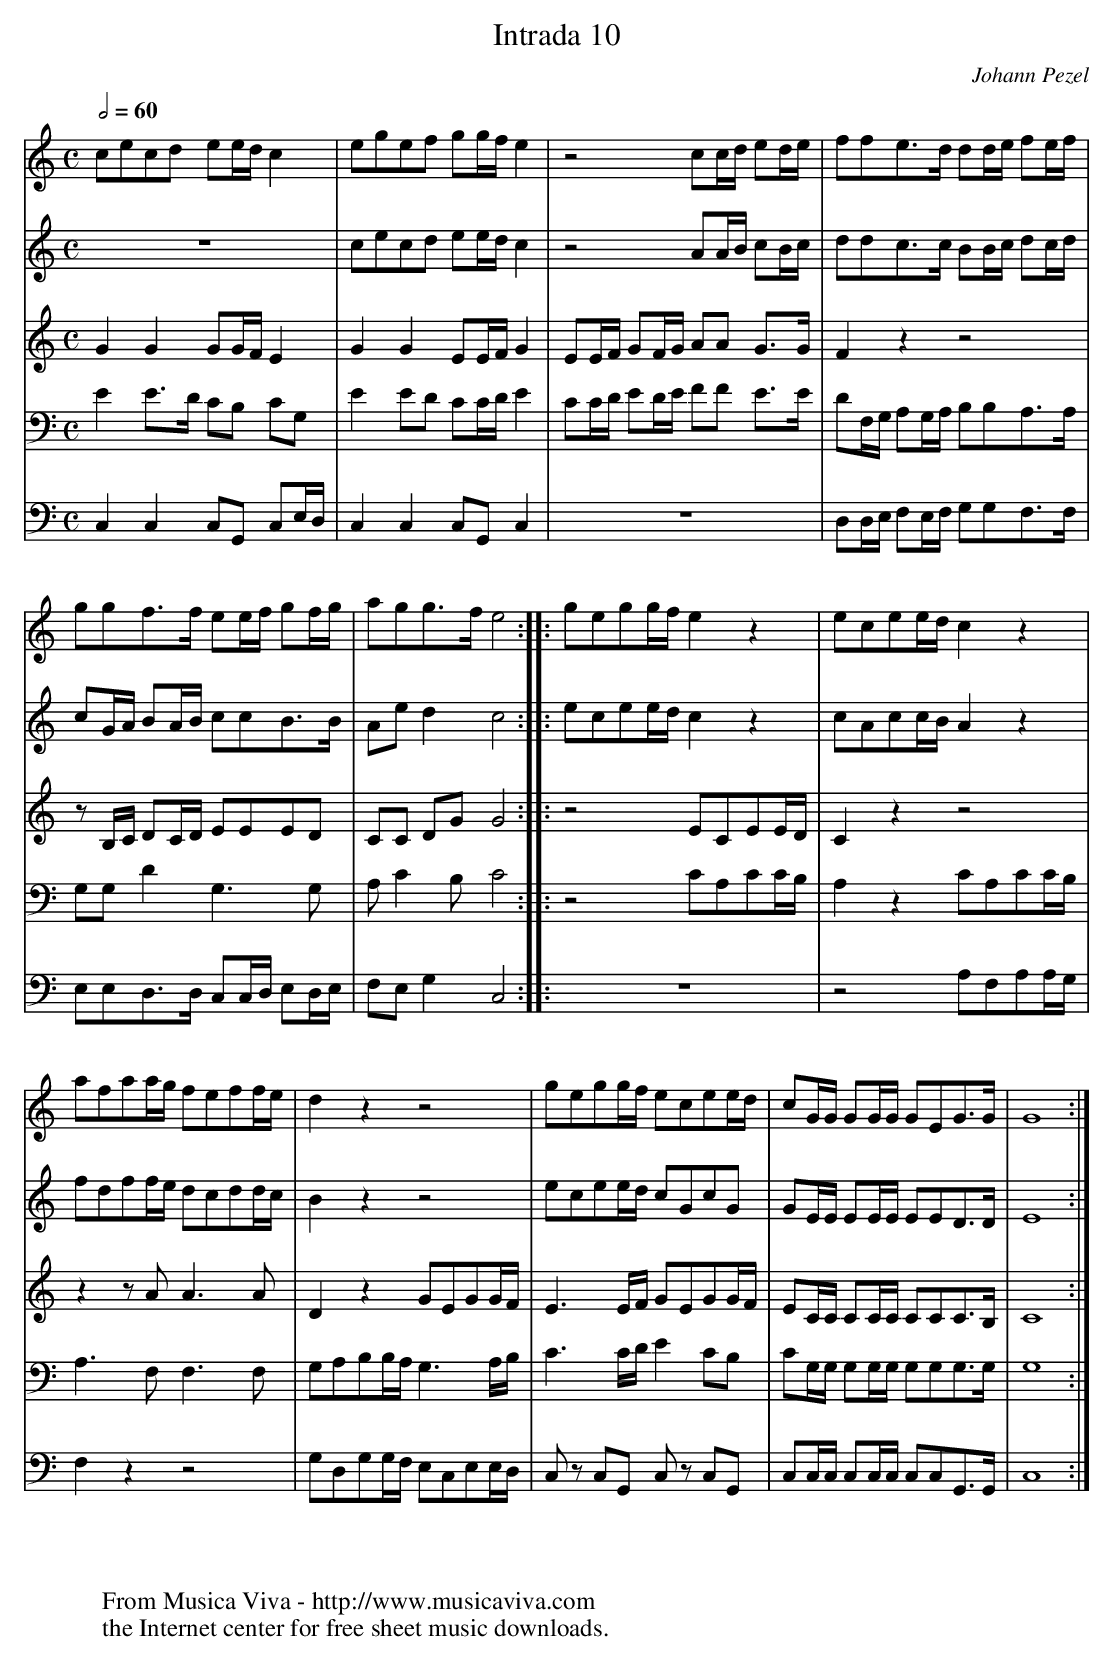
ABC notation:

X:1
T:Intrada 10
C:Johann Pezel
V:1 Program 1 56 %Trumpet
V:2 Program 1 56 %Trumpet
V:3 Program 1 56 %Trumpet
V:4 Program 1 56 bass %Trumpet
V:5 Program 1 56 bass %Trumpet
M:C
L:1/8
Q:1/2=60
K:C
V:1
cecd ee/d/c2|egef gg/f/e2|z4 cc/d/ ed/e/|ffe>d dd/e/ fe/f/|
V:2
z8|cecd ee/d/c2|z4 AA/B/ cB/c/|ddc>c BB/c/ dc/d/|
V:3
G2G2 GG/F/E2|G2G2 EE/F/G2|EE/F/ GF/G/ AA G>G|F2 z2 z4|
V:4
E2E>D CB, CG,|E2ED CC/D/E2|CC/D/ ED/E/ FF E>E|DF,/G,/ A,G,/A,/ B,B,A,>A,|
V:5
C,2C,2C,G,, C,E,/D,/|C,2C,2C,G,,C,2|z8|D,D,/E,/ F,E,/F,/ G,G,F,>F,|
V:1
ggf>f ee/f/ gf/g/|agg>fe4::gegg/f/e2 z2|ecee/d/c2 z2|
V:2
cG/A/ BA/B/ ccB>B|Aed2c4::ecee/d/c2 z2|cAcc/B/A2 z2|
V:3
z B,/C/ DC/D/ EEED|CC DGG4::z4 ECEE/D/|C2 z2 z4|
V:4
G,G,D2G,3G,|A,C2B,C4::z4CA,CC/B,/|A,2 z2 CA,CC/B,/|
V:5
E,E,D,>D, C,C,/D,/ E,D,/E,/|F,E,G,2C,4::z8|z4A,F,A,A,/G,/|
V:1
afaa/g/ feff/e/|d2 z2 z4|gegg/f/ ecee/d/|cG/G/ GG/G/ GEG>G|G8:|
V:2
fdff/e/ dcdd/c/|B2 z2 z4|ecee/d/ cGcG|GE/E/ EE/E/ EED>D|E8:|
V:3
z2 z AA3A|D2 z2 GEGG/F/|E3E/F/ GEGG/F/|EC/C/ CC/C/ CCC>B,|C8:|
V:4
A,3F,F,3F,|G,A,B,B,/A,/G,3A,/B,/|C3C/D/E2CB,|CG,/G,/ G,G,/G,/ G,G,G,>G,|G,8:|
V:5
F,2 z2 z4|G,D,G,G,/F,/ E,C,E,E,/D,/|C, z C,G,, C, z C,G,,|\
C,C,/C,/ C,C,/C,/ C,C,G,,>G,,|C,8:|
W:
W:
W:  From Musica Viva - http://www.musicaviva.com
W:  the Internet center for free sheet music downloads.
